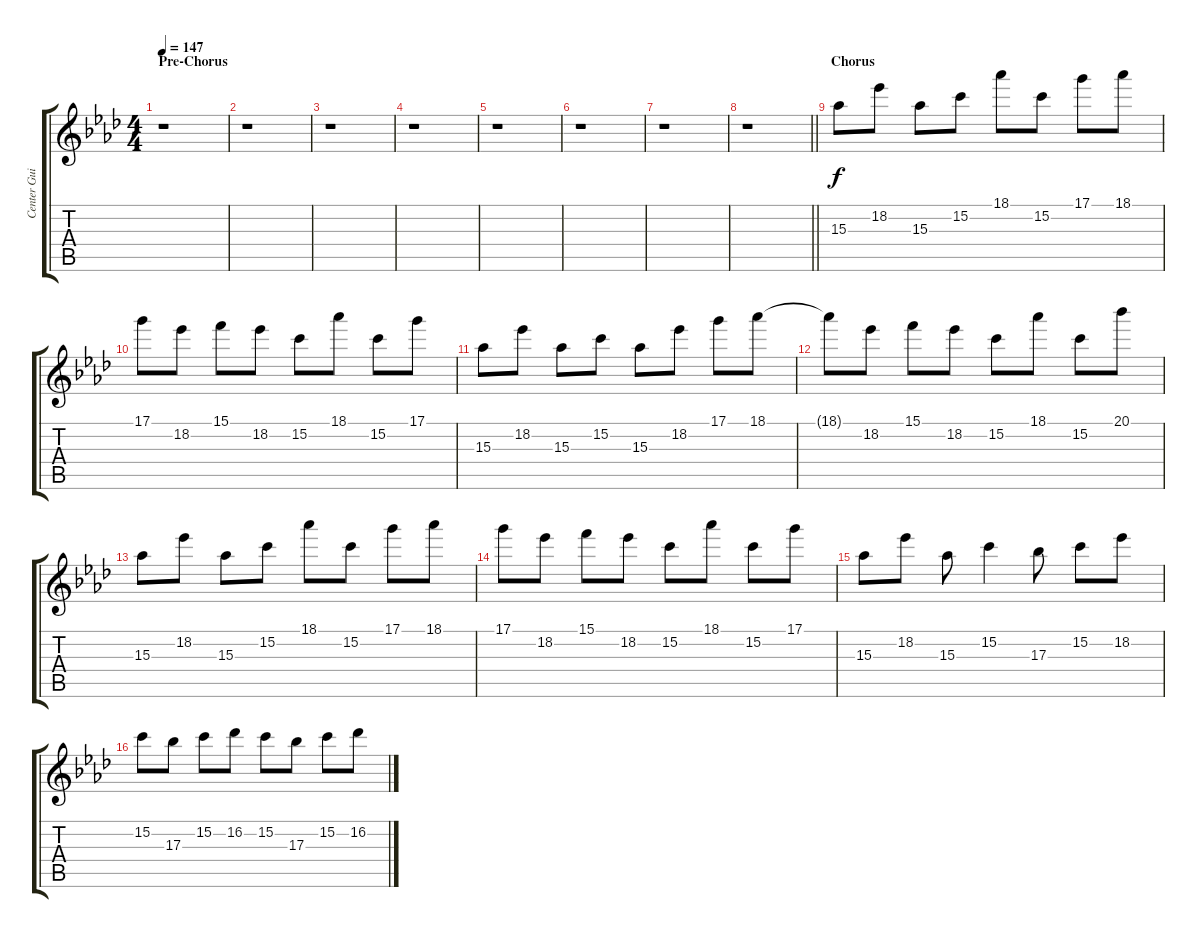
\track ("Center Guitar" "Center Gui") {instrument overdrivenguitar}
\staff {score tabs}
\tuning (D4 A3 F3 C3 G2 C2) {hide}
\ts (4 4)
\section ("" "Pre-Chorus")
\tempo 147
\clef g2
\ks ab
r.1{dy f} |
r.1 |
r.1 |
r.1 |
r.1 |
r.1 |
r.1 |
\barLineRight lightlight
r.1 |
\section ("" "Chorus")
15.3.8 18.2.8 15.3.8 15.2.8 18.1.8 15.2.8 17.1.8 18.1.8 |
17.1.8 18.2.8 15.1.8 18.2.8 15.2.8 18.1.8 15.2.8 17.1.8 |
15.3.8 18.2.8 15.3.8 15.2.8 15.3.8 18.2.8 17.1.8 18.1.8 |
18.1{t}.8 18.2.8 15.1.8 18.2.8 15.2.8 18.1.8 15.2.8 20.1.8 |
15.3.8 18.2.8 15.3.8 15.2.8 18.1.8 15.2.8 17.1.8 18.1.8 |
17.1.8 18.2.8 15.1.8 18.2.8 15.2.8 18.1.8 15.2.8 17.1.8 |
15.3.8 18.2.8 15.3.8 15.2.4 17.3.8 15.2.8 18.2.8 |
15.2.8 17.3.8 15.2.8 16.2.8 15.2.8 17.3.8 15.2.8 16.2.8
